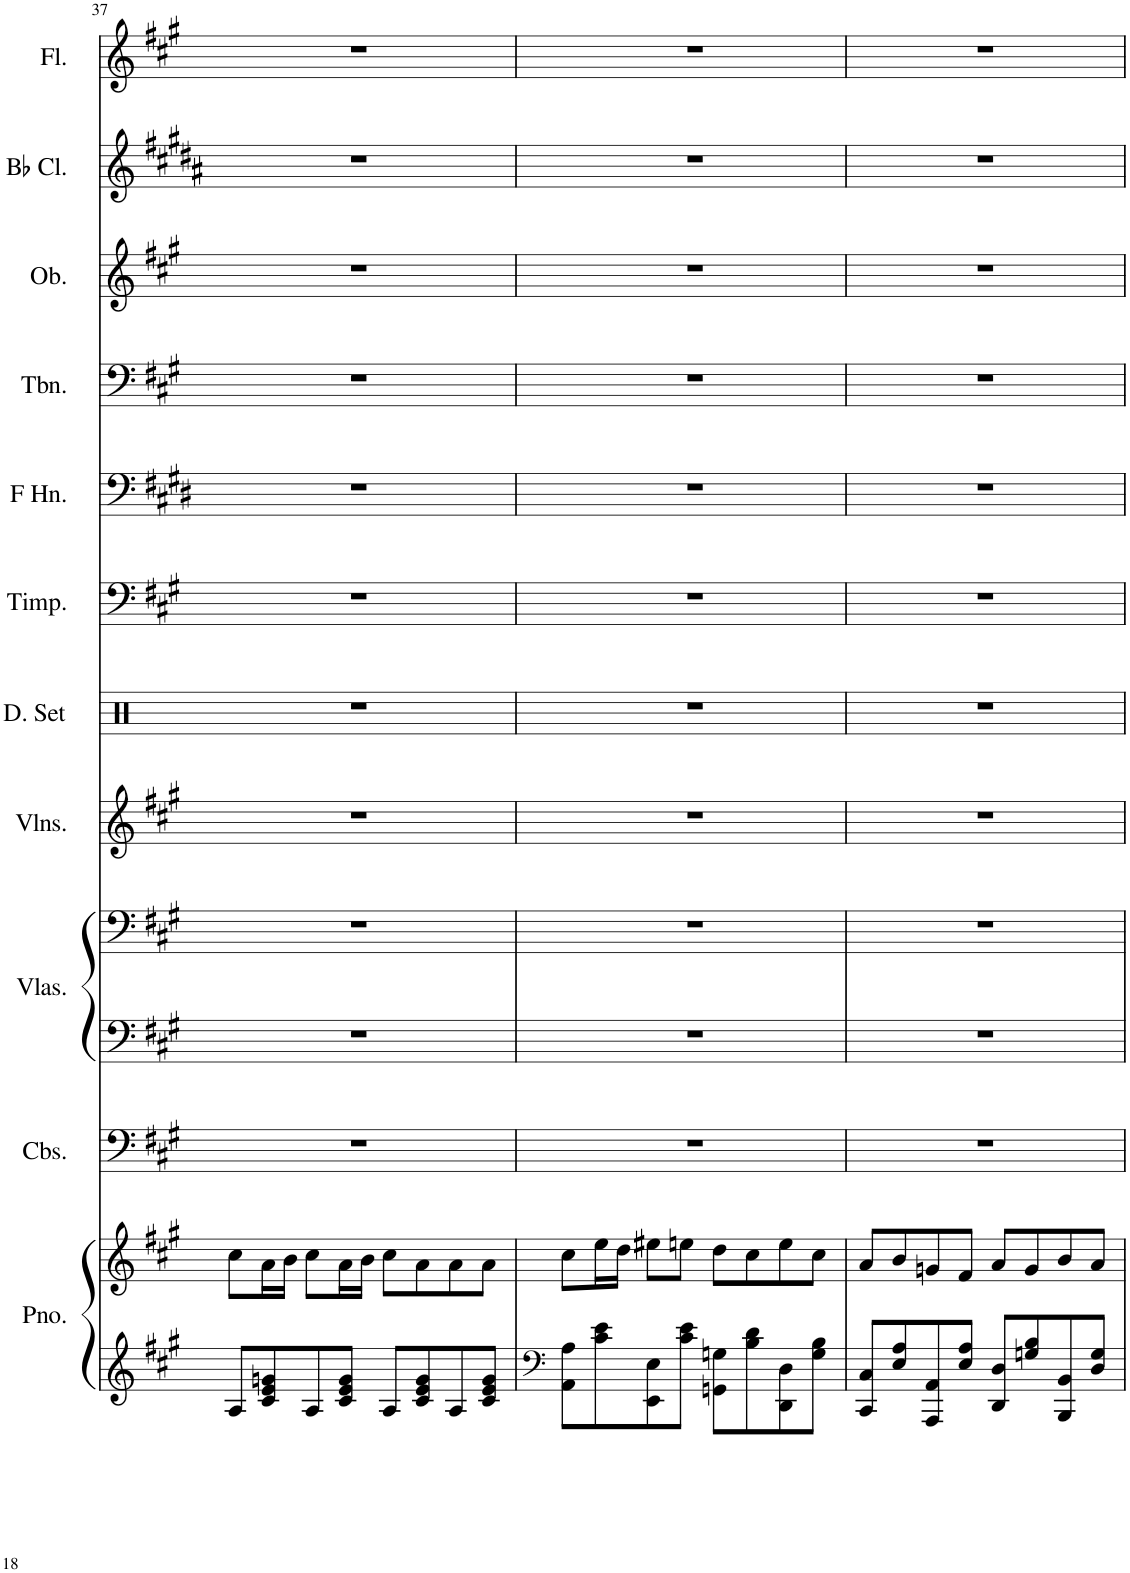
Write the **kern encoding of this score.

**kern	**kern	**kern	**kern	**kern	**kern	**kern	**kern	**kern	**kern	**kern	**kern	**kern
*part11	*part11	*part10	*part9	*part9	*part8	*part7	*part6	*part5	*part4	*part3	*part2	*part1
*staff13	*staff12	*staff11	*staff10	*staff9	*staff8	*staff7	*staff6	*staff5	*staff4	*staff3	*staff2	*staff1
*I"Pf.	*	*I"Contrabasses	*I"Violas	*	*I"Violins	*I"Drumset	*I"Timpani	*I"Horn in F	*I"Trombone	*I"Oboe	*I"Bb Clarinet	*I"Flute
*	*	*I'Cbs.	*I'Vlas.	*	*I'Vlns.	*I'D. Set	*I'Timp.	*	*I'Tbn.	*I'Ob.	*I'Bb Cl.	*I'Fl.
!!LO:PB:g=z
*clefG2	*clefG2	*clefF4	*clefF4	*clefF4	*clefG2	*clefX	*clefF4	*clefF4	*clefF4	*clefG2	*clefG2	*clefG2
*	*	*Trd7c12	*	*	*	*	*	*Trd4c7	*	*	*Trd1c2	*
*k[f#c#g#]	*k[f#c#g#]	*k[f#c#g#]	*k[f#c#g#]	*k[f#c#g#]	*k[f#c#g#]	*k[]	*k[f#c#g#]	*k[f#c#g#d#]	*k[f#c#g#]	*k[f#c#g#]	*k[f#c#g#d#a#]	*k[f#c#g#]
*M4/4	*M4/4	*M4/4	*M4/4	*M4/4	*M4/4	*M4/4	*M4/4	*M4/4	*M4/4	*M4/4	*M4/4	*M4/4
=37	=37	=37	=37	=37	=37	=37	=37	=37	=37	=37	=37	=37
8A/L	8cc#\L	1r	1r	1r	1r	1r	1r	1r	1r	1r	1r	1r
8c#/ 8e/ 8gn/	16a\L	.	.	.	.	.	.	.	.	.	.	.
.	16b\JJ	.	.	.	.	.	.	.	.	.	.	.
8A/	8cc#\L	.	.	.	.	.	.	.	.	.	.	.
8c#/ 8e/ 8g/J	16a\L	.	.	.	.	.	.	.	.	.	.	.
.	16b\JJ	.	.	.	.	.	.	.	.	.	.	.
8A/L	8cc#\L	.	.	.	.	.	.	.	.	.	.	.
8c#/ 8e/ 8g/	8a\	.	.	.	.	.	.	.	.	.	.	.
8A/	8a\	.	.	.	.	.	.	.	.	.	.	.
8c#/ 8e/ 8g/J	8a\J	.	.	.	.	.	.	.	.	.	.	.
=38	=38	=38	=38	=38	=38	=38	=38	=38	=38	=38	=38	=38
*clefF4	*	*	*	*	*	*	*	*	*	*	*	*
8AA\ 8A\L	8cc#\L	1r	1r	1r	1r	1r	1r	1r	1r	1r	1r	1r
8c#\ 8e\	16ee\L	.	.	.	.	.	.	.	.	.	.	.
.	16dd\JJ	.	.	.	.	.	.	.	.	.	.	.
8EE\ 8E\	8ee#X\L	.	.	.	.	.	.	.	.	.	.	.
8c#\ 8e\J	8een\J	.	.	.	.	.	.	.	.	.	.	.
8GGn\ 8Gn\L	8dd\L	.	.	.	.	.	.	.	.	.	.	.
8B\ 8d\	8cc#\	.	.	.	.	.	.	.	.	.	.	.
8DD\ 8D\	8ee\	.	.	.	.	.	.	.	.	.	.	.
8G\ 8B\J	8cc#\J	.	.	.	.	.	.	.	.	.	.	.
=39	=39	=39	=39	=39	=39	=39	=39	=39	=39	=39	=39	=39
8CC#/ 8C#/L	8a/L	1r	1r	1r	1r	1r	1r	1r	1r	1r	1r	1r
8E/ 8A/	8b/	.	.	.	.	.	.	.	.	.	.	.
8AAA/ 8AA/	8gn/	.	.	.	.	.	.	.	.	.	.	.
8E/ 8A/J	8f#/J	.	.	.	.	.	.	.	.	.	.	.
8DD/ 8D/L	8a/L	.	.	.	.	.	.	.	.	.	.	.
8Gn/ 8B/	8g/	.	.	.	.	.	.	.	.	.	.	.
8BBB/ 8BB/	8b/	.	.	.	.	.	.	.	.	.	.	.
8D/ 8G/J	8a/J	.	.	.	.	.	.	.	.	.	.	.
=	=	=	=	=	=	=	=	=	=	=	=	=
*-	*-	*-	*-	*-	*-	*-	*-	*-	*-	*-	*-	*-
